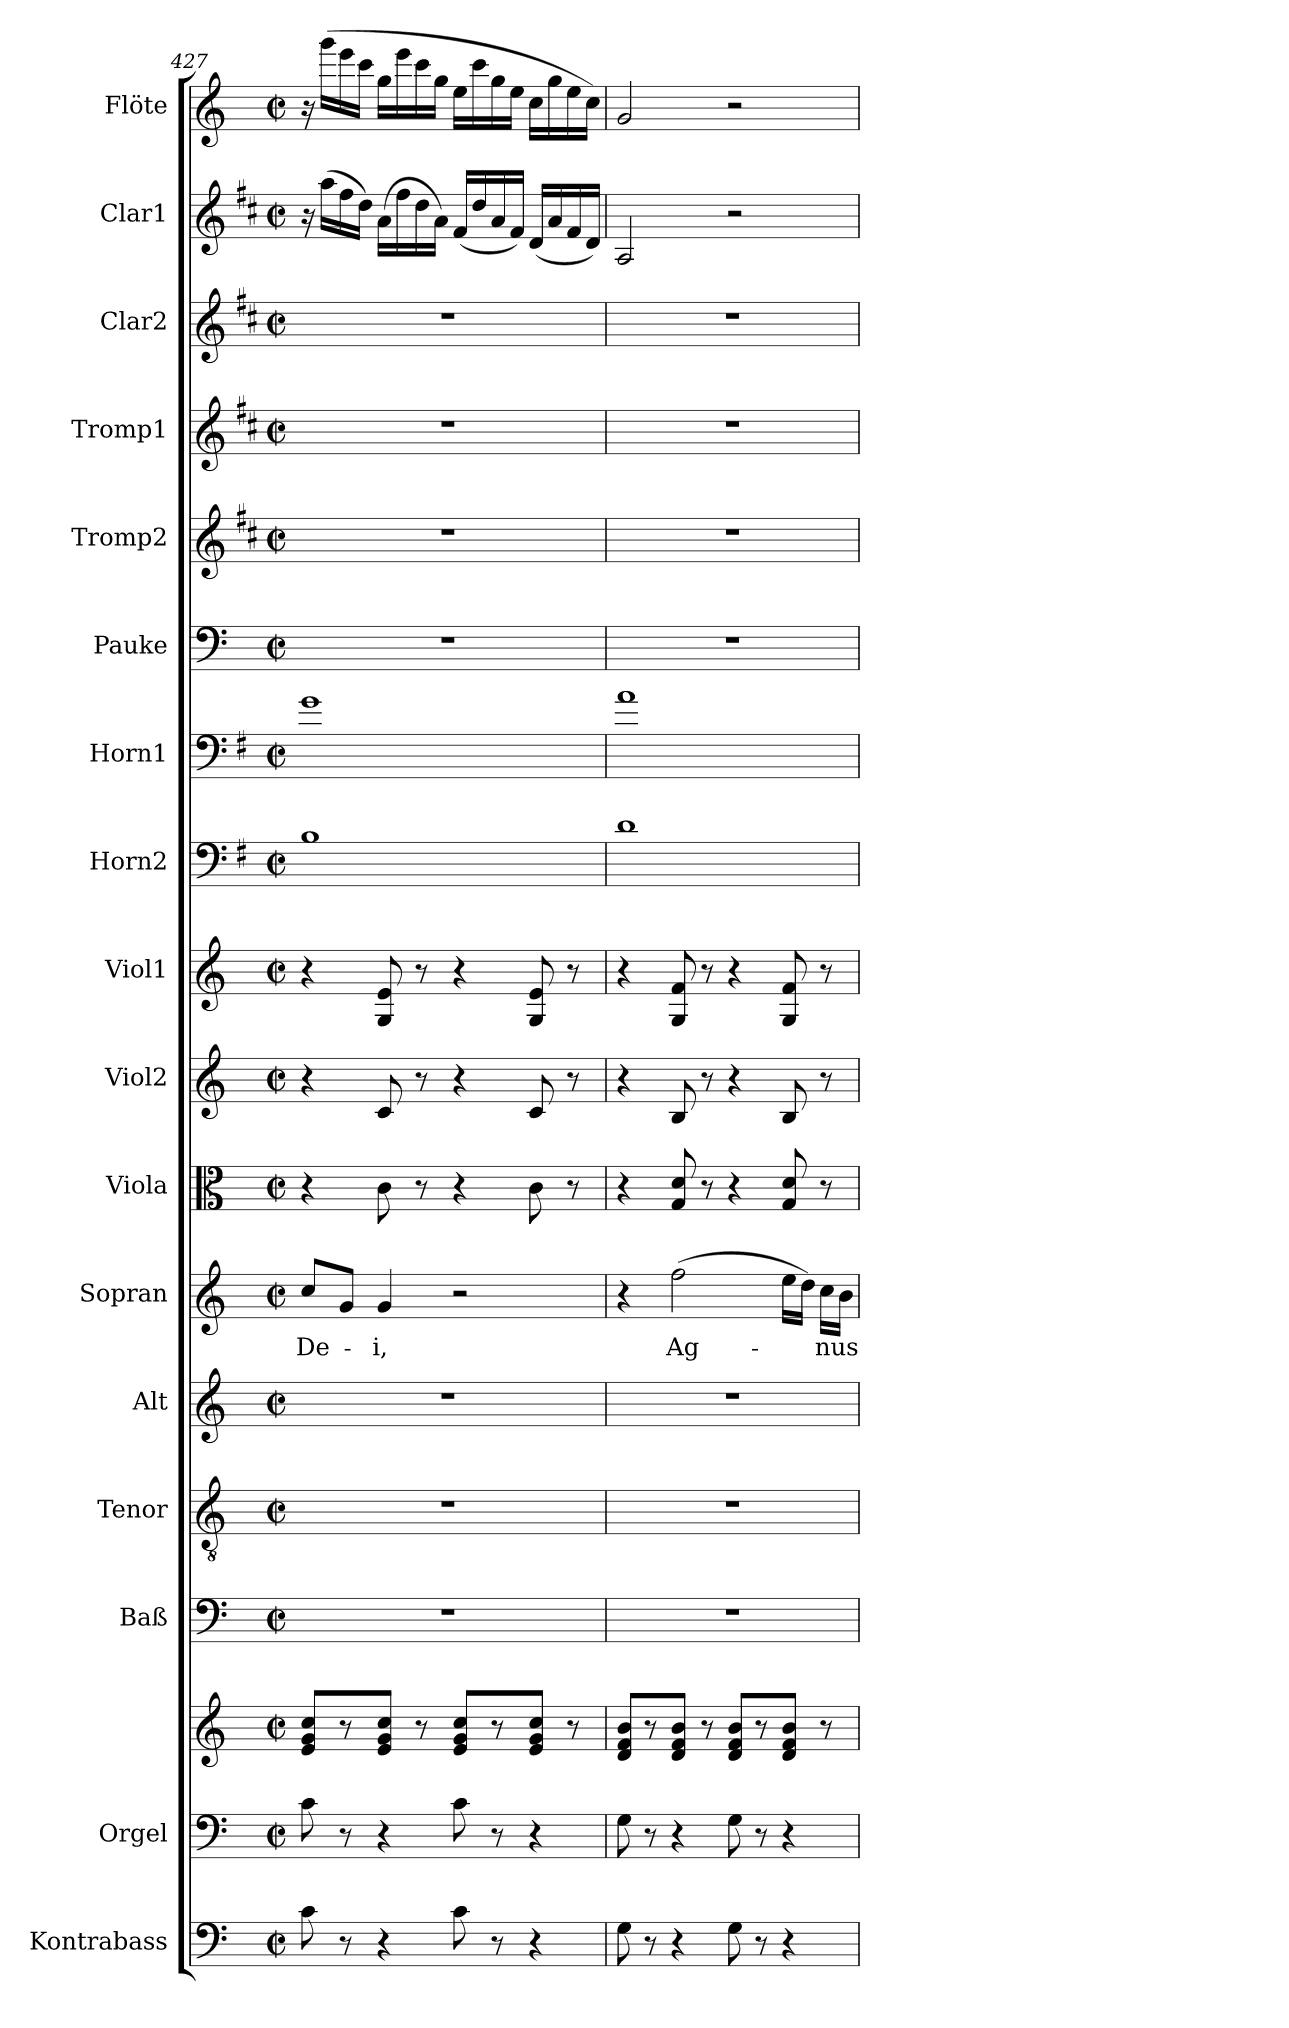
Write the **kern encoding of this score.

**kern	**kern	**kern	**kern	**kern	**kern	**kern	**text	**kern	**kern	**kern	**kern	**kern	**kern	**kern	**kern	**kern	**kern	**kern
*part17	*part16	*part16	*part15	*part14	*part13	*part12	*part12	*part11	*part10	*part9	*part8	*part7	*part6	*part5	*part4	*part3	*part2	*part1
*staff18	*staff17	*staff16	*staff15	*staff14	*staff13	*staff12	*staff12	*staff11	*staff10	*staff9	*staff8	*staff7	*staff6	*staff5	*staff4	*staff3	*staff2	*staff1
*I"Kontrabass	*I"Orgel	*	*I"Baß	*I"Tenor	*I"Alt	*I"Sopran	*	*I"Viola	*I"Viol2	*I"Viol1	*I"Horn2	*I"Horn1	*I"Pauke	*I"Tromp2	*I"Tromp1	*I"Clar2	*I"Clar1	*I"Flöte
*I'Kb	*	*	*I'B	*I'T	*I'A	*I'S	*	*I'Vla	*I'Vl2	*I'Vl1	*I'Hr2	*I'Hr1	*I'Pk	*I'Tr2	*I'Tr1	*I'Cl2	*I'Cl1	*I'Fl
*clefF4	*clefF4	*clefG2	*clefF4	*clefGv2	*clefG2	*clefG2	*	*clefC3	*clefG2	*clefG2	*clefF4	*clefF4	*clefF4	*clefG2	*clefG2	*clefG2	*clefG2	*clefG2
*ITrd7c12	*	*	*	*	*	*	*	*	*	*	*ITrd4c7	*ITrd4c7	*	*ITrd1c2	*ITrd1c2	*ITrd1c2	*ITrd1c2	*
*k[]	*k[]	*k[]	*k[]	*k[]	*k[]	*k[]	*	*k[]	*k[]	*k[]	*k[]	*k[]	*k[]	*k[]	*k[]	*k[]	*k[]	*k[]
*C:	*C:	*C:	*C:	*C:	*C:	*C:	*	*C:	*C:	*C:	*C:	*C:	*C:	*C:	*C:	*C:	*C:	*C:
*M2/2	*M2/2	*M2/2	*M2/2	*M2/2	*M2/2	*M2/2	*	*M2/2	*M2/2	*M2/2	*M2/2	*M2/2	*M2/2	*M2/2	*M2/2	*M2/2	*M2/2	*M2/2
*met(c|)	*met(c|)	*met(c|)	*met(c|)	*met(c|)	*met(c|)	*met(c|)	*	*met(c|)	*met(c|)	*met(c|)	*met(c|)	*met(c|)	*met(c|)	*met(c|)	*met(c|)	*met(c|)	*met(c|)	*met(c|)
=427	=427	=427	=427	=427	=427	=427	=427	=427	=427	=427	=427	=427	=427	=427	=427	=427	=427	=427
!	!	!	!	!	!	!	!LO:LY:b	!	!	!	!	!	!	!	!	!	!	!
8C\	8c\	8e/ 8g/ 8cc/L	1r	1r	1r	8cc/L	De-	4r	4r	4r	1E	1c	1r	1r	1r	1r	16r	16r
.	.	.	.	.	.	.	.	.	.	.	.	.	.	.	.	.	(>16gg\LL	(>16ggg\LL
8r	8r	8r	.	.	.	8g/J	.	.	.	.	.	.	.	.	.	.	16ee\	16eee\
.	.	.	.	.	.	.	.	.	.	.	.	.	.	.	.	.	16cc\JJ)	16ccc\JJ
!	!	!	!	!	!	!	!LO:LY:b	!	!	!	!	!	!	!	!	!	!	!
4r	4r	8e/ 8g/ 8cc/J	.	.	.	4g/	-i,	8c\	8c/	8G/ 8e/	.	.	.	.	.	.	(>16g\LL	16gg\LL
.	.	.	.	.	.	.	.	.	.	.	.	.	.	.	.	.	16ee\	16eee\
.	.	8r	.	.	.	.	.	8r	8r	8r	.	.	.	.	.	.	16cc\	16ccc\
.	.	.	.	.	.	.	.	.	.	.	.	.	.	.	.	.	16g\JJ)	16gg\JJ
8C\	8c\	8e/ 8g/ 8cc/L	.	.	.	2r	.	4r	4r	4r	.	.	.	.	.	.	(<16e/LL	16ee\LL
.	.	.	.	.	.	.	.	.	.	.	.	.	.	.	.	.	16cc/	16ccc\
8r	8r	8r	.	.	.	.	.	.	.	.	.	.	.	.	.	.	16g/	16gg\
.	.	.	.	.	.	.	.	.	.	.	.	.	.	.	.	.	16e/JJ)	16ee\JJ
4r	4r	8e/ 8g/ 8cc/J	.	.	.	.	.	8c\	8c/	8G/ 8e/	.	.	.	.	.	.	(<16c/LL	16cc\LL
.	.	.	.	.	.	.	.	.	.	.	.	.	.	.	.	.	16g/	16gg\
.	.	8r	.	.	.	.	.	8r	8r	8r	.	.	.	.	.	.	16e/	16ee\
.	.	.	.	.	.	.	.	.	.	.	.	.	.	.	.	.	16c/JJ)	16cc\JJ)
=428	=428	=428	=428	=428	=428	=428	=428	=428	=428	=428	=428	=428	=428	=428	=428	=428	=428	=428
8GG\	8G\	8d/ 8f/ 8b/L	1r	1r	1r	4r	.	4r	4r	4r	1G	1d	1r	1r	1r	1r	2G/	2g/
8r	8r	8r	.	.	.	.	.	.	.	.	.	.	.	.	.	.	.	.
!	!	!	!	!	!	!	!LO:LY:b	!	!	!	!	!	!	!	!	!	!	!
4r	4r	8d/ 8f/ 8b/J	.	.	.	(>2ff\	Ag-	8G/ 8d/	8B/	8G/ 8f/	.	.	.	.	.	.	.	.
.	.	8r	.	.	.	.	.	8r	8r	8r	.	.	.	.	.	.	.	.
8GG\	8G\	8d/ 8f/ 8b/L	.	.	.	.	.	4r	4r	4r	.	.	.	.	.	.	2r	2r
8r	8r	8r	.	.	.	.	.	.	.	.	.	.	.	.	.	.	.	.
4r	4r	8d/ 8f/ 8b/J	.	.	.	16ee\LL	.	8G/ 8d/	8B/	8G/ 8f/	.	.	.	.	.	.	.	.
.	.	.	.	.	.	16dd\JJ)	.	.	.	.	.	.	.	.	.	.	.	.
!	!	!	!	!	!	!	!LO:LY:b	!	!	!	!	!	!	!	!	!	!	!
.	.	8r	.	.	.	16cc\LL	-nus	8r	8r	8r	.	.	.	.	.	.	.	.
.	.	.	.	.	.	16b\JJ	.	.	.	.	.	.	.	.	.	.	.	.
=	=	=	=	=	=	=	=	=	=	=	=	=	=	=	=	=	=	=
*-	*-	*-	*-	*-	*-	*-	*-	*-	*-	*-	*-	*-	*-	*-	*-	*-	*-	*-
